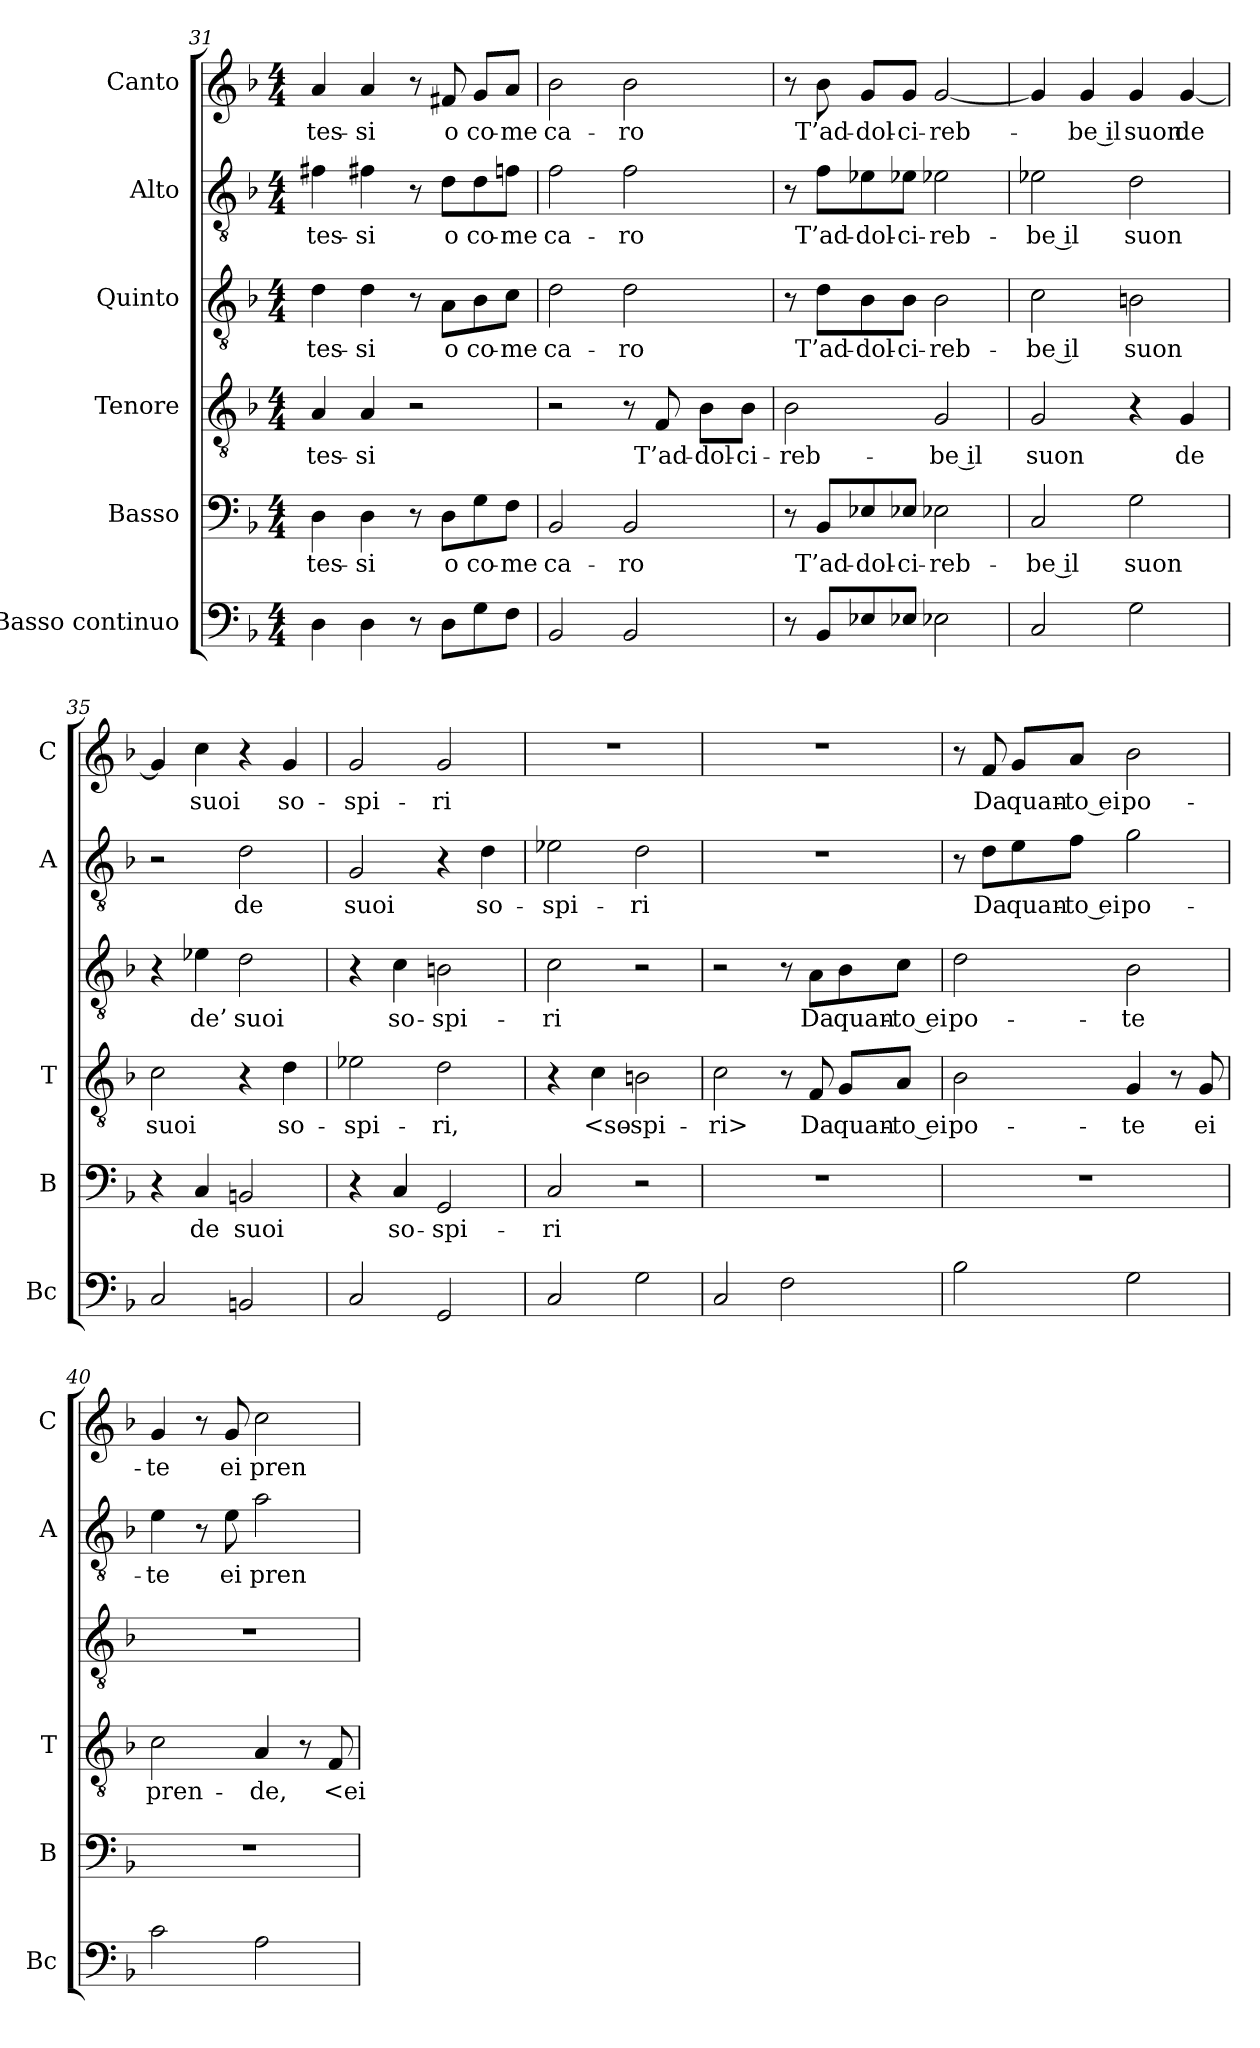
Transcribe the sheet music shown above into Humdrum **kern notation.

**kern	**kern	**text	**kern	**text	**kern	**text	**kern	**text	**kern	**text
*part6	*part5	*part5	*part4	*part4	*part3	*part3	*part2	*part2	*part1	*part1
*staff6	*staff5	*staff5	*staff4	*staff4	*staff3	*staff3	*staff2	*staff2	*staff1	*staff1
*I"Basso continuo	*I"Basso	*	*I"Tenore	*	*I"Quinto	*	*I"Alto	*	*I"Canto	*
*I'Bc	*I'B	*	*I'T	*	*	*	*I'A	*	*I'C	*
*clefF4	*clefF4	*	*clefGv2	*	*clefGv2	*	*clefGv2	*	*clefG2	*
*k[b-]	*k[b-]	*	*k[b-]	*	*k[b-]	*	*k[b-]	*	*k[b-]	*
*F:	*F:	*	*F:	*	*F:	*	*F:	*	*F:	*
*M4/4	*M4/4	*	*M4/4	*	*M4/4	*	*M4/4	*	*M4/4	*
=31	=31	=31	=31	=31	=31	=31	=31	=31	=31	=31
4D	4D	-tes-	4A	-tes-	4d	-tes-	4f#X	-tes-	4a	-tes-
4D	4D	-si	4A	-si	4d	-si	4f#X	-si	4a	-si
8r	8r	.	2r	.	8r	.	8r	.	8r	.
8DL	8DL	o	.	.	8AL	o	8dL	o	8f#X	o
8G	8G	co-	.	.	8B-	co-	8d	co-	8g/L	co-
8FJ	8FJ	-me	.	.	8cJ	-me	8fnJ	-me	8a/J	-me
=32	=32	=32	=32	=32	=32	=32	=32	=32	=32	=32
2BB-	2BB-	ca-	2r	.	2d	ca-	2f	ca-	2b-	ca-
2BB-	2BB-	-ro	8r	.	2d	-ro	2f	-ro	2b-	-ro
.	.	.	8F	T’ad-	.	.	.	.	.	.
.	.	.	8B-\L	-dol-	.	.	.	.	.	.
.	.	.	8B-\J	-ci-	.	.	.	.	.	.
=33	=33	=33	=33	=33	=33	=33	=33	=33	=33	=33
8r	8r	.	2B-	-reb-	8r	.	8r	.	8r	.
8BB-L	8BB-L	T’ad-	.	.	8dL	T’ad-	8fL	T’ad-	8b-	T’ad-
8E-X	8E-X	-dol-	.	.	8B-	-dol-	8e-X	-dol-	8g/L	-dol-
8E-XJ	8E-XJ	-ci-	.	.	8B-J	-ci-	8e-XJ	-ci-	8g/J	-ci-
2E-X	2E-X	-reb-	2G	-be il	2B-	-reb-	2e-X	-reb-	[2g	-reb-
=34	=34	=34	=34	=34	=34	=34	=34	=34	=34	=34
2C	2C	-be il	2G	suon	2c	-be il	2e-X	-be il	4g]	.
.	.	.	.	.	.	.	.	.	4g	-be il
2G	2G	suon	4r	.	2Bn	suon	2d	suon	4g	suon
.	.	.	4G	de	.	.	.	.	[4g	de
=35	=35	=35	=35	=35	=35	=35	=35	=35	=35	=35
2C	4r	.	2c	suoi	4r	.	2r	.	4g]	.
.	4C	de	.	.	4e-X	de’	.	.	4cc	suoi
2BBn	2BBn	suoi	4r	.	2d	suoi	2d	de	4r	.
.	.	.	4d	so-	.	.	.	.	4g	so-
=36	=36	=36	=36	=36	=36	=36	=36	=36	=36	=36
2C	4r	.	2e-X	-spi-	4r	.	2G	suoi	2g	-spi-
.	4C	so-	.	.	4c	so-	.	.	.	.
2GG	2GG	-spi-	2d	-ri,	2Bn	-spi-	4r	.	2g	-ri
.	.	.	.	.	.	.	4d	so-	.	.
=37	=37	=37	=37	=37	=37	=37	=37	=37	=37	=37
2C	2C	-ri	4r	.	2c	-ri	2e-X	-spi-	1r	.
.	.	.	4c	<so-	.	.	.	.	.	.
2G	2r	.	2Bn	-spi-	2r	.	2d	-ri	.	.
=38	=38	=38	=38	=38	=38	=38	=38	=38	=38	=38
2C	1r	.	2c	-ri>	2r	.	1r	.	1r	.
2F	.	.	8r	.	8r	.	.	.	.	.
.	.	.	8F	Da	8AL	Da	.	.	.	.
.	.	.	8G/L	quan-	8B-	quan-	.	.	.	.
.	.	.	8A/J	-to ei	8cJ	-to ei	.	.	.	.
=39	=39	=39	=39	=39	=39	=39	=39	=39	=39	=39
2B-	1r	.	2B-	po-	2d	po-	8r	.	8r	.
.	.	.	.	.	.	.	8dL	Da	8f	Da
.	.	.	.	.	.	.	8e	quan-	8g/L	quan-
.	.	.	.	.	.	.	8fJ	-to ei	8a/J	-to ei
2G	.	.	4G	-te	2B-	-te	2g	po-	2b-	po-
.	.	.	8r	.	.	.	.	.	.	.
.	.	.	8G	ei	.	.	.	.	.	.
=40	=40	=40	=40	=40	=40	=40	=40	=40	=40	=40
2c	1r	.	2c	pren-	1r	.	4e	-te	4g	-te
.	.	.	.	.	.	.	8r	.	8r	.
.	.	.	.	.	.	.	8e	ei	8g	ei
2A	.	.	4A	-de,	.	.	2a	pren-	2cc	pren-
.	.	.	8r	.	.	.	.	.	.	.
.	.	.	8F	<ei	.	.	.	.	.	.
=	=	=	=	=	=	=	=	=	=	=
*-	*-	*-	*-	*-	*-	*-	*-	*-	*-	*-
